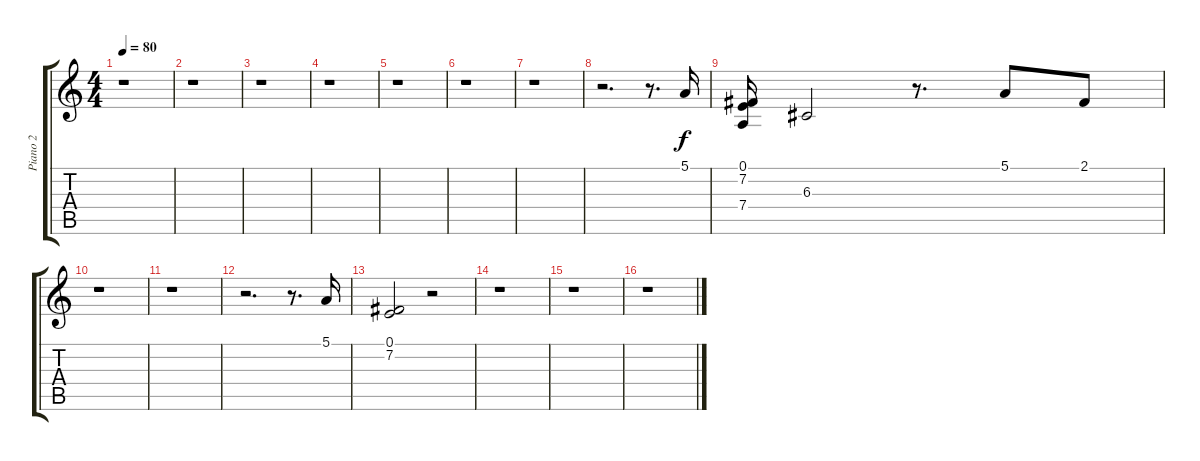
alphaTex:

\track ("Piano 2" "Piano 2") {instrument electricpiano2}
\staff {score tabs}
\tuning (E4 B3 G3 D3 A2 E2) {hide}
\ts (4 4)
\tempo 80
\clef g2
\ks c
r.1{dy f} |
r.1 |
r.1 |
r.1 |
r.1 |
r.1 |
r.1 |
r.2{d} r.8{d} 5.1.16 |
(0.1 7.2 7.4).16 6.3.2 r.8{d} 5.1.8 2.1.8 |
r.1 |
r.1 |
r.2{d} r.8{d} 5.1.16 |
(0.1 7.2).2 r.2 |
r.1 |
r.1 |
r.1
